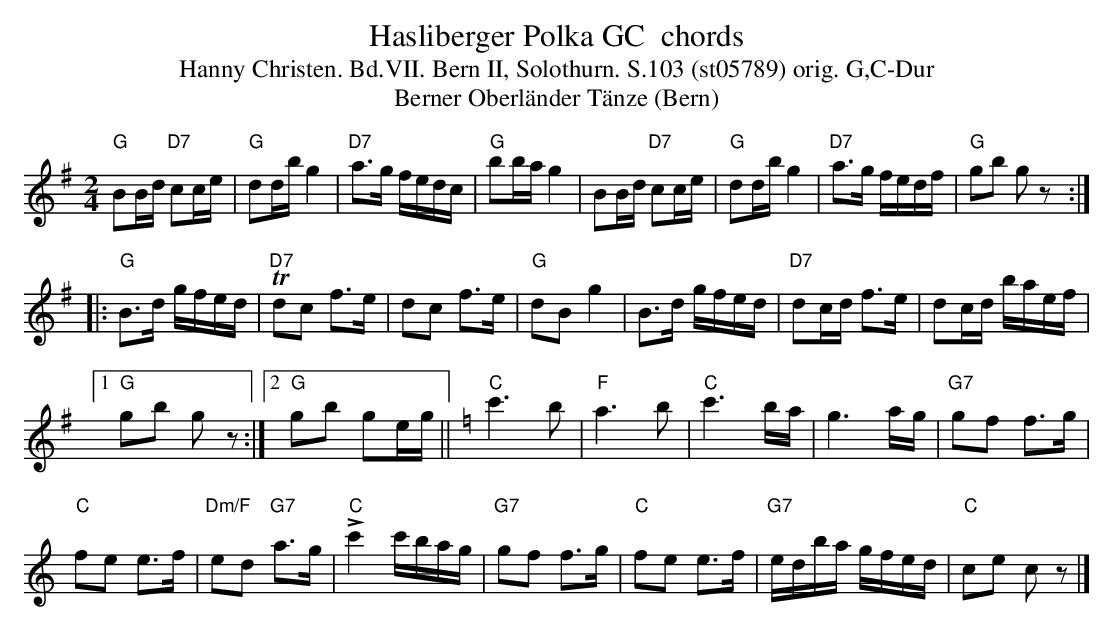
X:1
T: Hasliberger Polka GC  chords
T:Hanny Christen. Bd.VII. Bern II, Solothurn. S.103 (st05789) orig. G,C-Dur
T: Berner Oberl\"ander T\"anze (Bern)
M:2/4
L:1/16
K:G %%MIDI gchordon
"G"B2Bd "D7"c2ce | "G"d2db g4 | "D7"a3g fedc | "G"b2ba g4 | B2Bd "D7"c2ce | "G"d2db g4 | "D7"a3g fedf | "G"g2b2 g2z2 ::
"G"B3d gfed | "D7"Td2c2 f3e | d2c2 f3e | "G"d2B2 g4 | B3d gfed | "D7"d2cd f3e | d2cd baef |1 [L:1/8]
"G"gb gz :|2 "G"gb ge/g/ || [K:C] "C"c'3b | "F"a3b | "C"c'3b/a/ | g3 a/g/ | "G7"gf f>g |
"C"fe e>f | "Dm/F"ed "G7"a>g | "C"+>+c'2 c'/b/a/g/ | "G7"gf f>g | "C"fe e>f | "G7"e/d/b/a/ g/f/e/d/ | "C"ce cz |]
